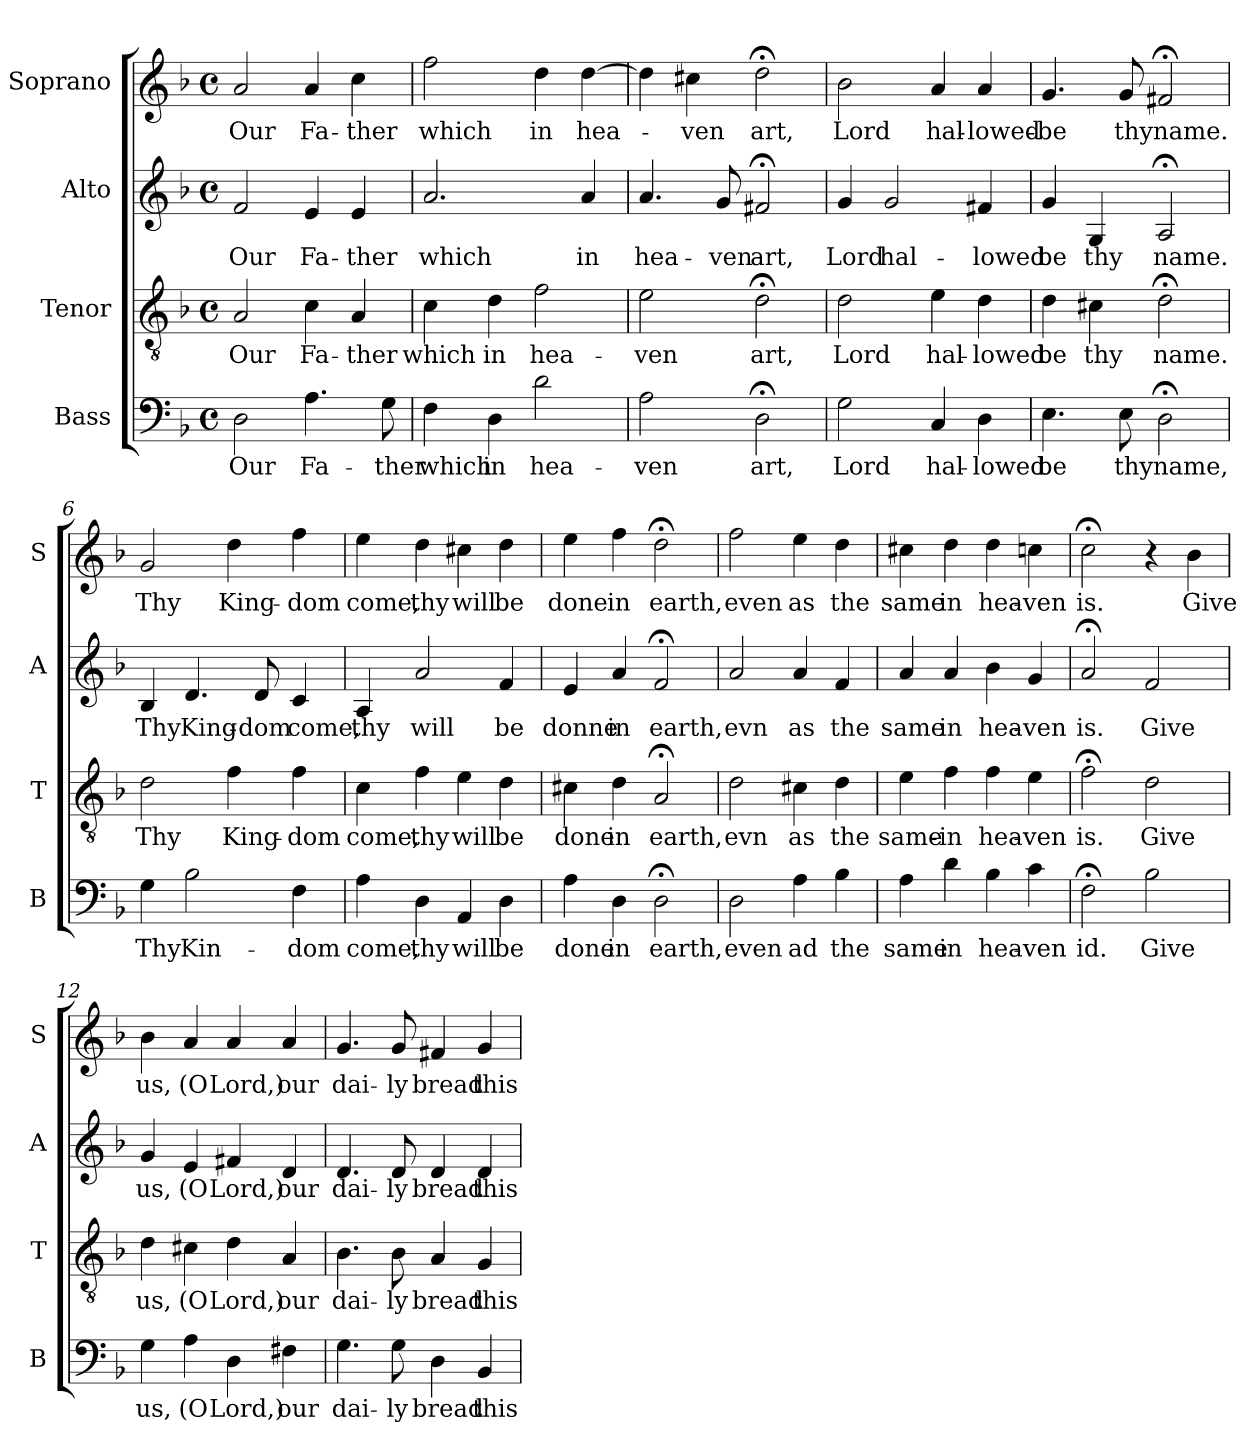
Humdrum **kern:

**kern	**text	**kern	**text	**kern	**text	**kern	**text
*part4	*part4	*part3	*part3	*part2	*part2	*part1	*part1
*staff4	*staff4	*staff3	*staff3	*staff2	*staff2	*staff1	*staff1
*I"Bass	*	*I"Tenor	*	*I"Alto	*	*I"Soprano	*
*I'B	*	*I'T	*	*I'A	*	*I'S	*
*clefF4	*	*clefGv2	*	*clefG2	*	*clefG2	*
*k[b-]	*	*k[b-]	*	*k[b-]	*	*k[b-]	*
*F:	*	*F:	*	*F:	*	*F:	*
*M4/4	*	*M4/4	*	*M4/4	*	*M4/4	*
*met(c)	*	*met(c)	*	*met(c)	*	*met(c)	*
=1	=1	=1	=1	=1	=1	=1	=1
!	!LO:LY:b	!	!LO:LY:b	!	!LO:LY:b	!	!LO:LY:b
2D\	Our	2A/	Our	2f/	Our	2a/	Our
!	!LO:LY:b	!	!LO:LY:b	!	!LO:LY:b	!	!LO:LY:b
4.A\	Fa-	4c\	Fa-	4e/	Fa-	4a/	Fa-
!	!	!	!LO:LY:b	!	!LO:LY:b	!	!LO:LY:b
.	.	4A/	-ther	4e/	-ther	4cc\	-ther
!	!LO:LY:b	!	!	!	!	!	!
8G\	-ther	.	.	.	.	.	.
=2	=2	=2	=2	=2	=2	=2	=2
!	!LO:LY:b	!	!LO:LY:b	!	!LO:LY:b	!	!LO:LY:b
4F\	which	4c\	which	2.a/	which	2ff\	which
!	!LO:LY:b	!	!LO:LY:b	!	!	!	!
4D\	in	4d\	in	.	.	.	.
!	!LO:LY:b	!	!LO:LY:b	!	!	!	!LO:LY:b
2d\	hea-	2f\	hea-	.	.	4dd\	in
!	!	!	!	!	!LO:LY:b	!	!LO:LY:b
.	.	.	.	4a/	in	[4dd\	hea-
=3	=3	=3	=3	=3	=3	=3	=3
!	!LO:LY:b	!	!LO:LY:b	!	!LO:LY:b	!	!
2A\	-ven	2e\	-ven	4.a/	hea-	4dd\]	.
!	!	!	!	!	!	!	!LO:LY:b
.	.	.	.	.	.	4cc#X\	-ven
!	!	!	!	!	!LO:LY:b	!	!
.	.	.	.	8g/	-ven	.	.
!	!LO:LY:b	!	!LO:LY:b	!	!LO:LY:b	!	!LO:LY:b
2D;<\	art,	2d;<\	art,	2f#X;</	art,	2dd;<\	art,
=4	=4	=4	=4	=4	=4	=4	=4
!	!LO:LY:b	!	!LO:LY:b	!	!LO:LY:b	!	!LO:LY:b
2G\	Lord	2d\	Lord	4g/	Lord	2b-\	Lord
!	!	!	!	!	!LO:LY:b	!	!
.	.	.	.	2g/	hal-	.	.
!	!LO:LY:b	!	!LO:LY:b	!	!	!	!LO:LY:b
4C/	hal-	4e\	hal-	.	.	4a/	hal-
!	!LO:LY:b	!	!LO:LY:b	!	!LO:LY:b	!	!LO:LY:b
4D\	-lowed	4d\	-lowed	4f#X/	-lowed	4a/	-lowed-
!!LO:LB:g=z
=5	=5	=5	=5	=5	=5	=5	=5
!	!LO:LY:b	!	!LO:LY:b	!	!LO:LY:b	!	!LO:LY:b
4.E\	be	4d\	be	4g/	be	4.g/	-be
!	!	!	!LO:LY:b	!	!LO:LY:b	!	!
.	.	4c#X\	thy	4G/	thy	.	.
!	!LO:LY:b	!	!	!	!	!	!LO:LY:b
8E\	thy	.	.	.	.	8g/	thy
!	!LO:LY:b	!	!LO:LY:b	!	!LO:LY:b	!	!LO:LY:b
2D;<\	name,	2d;<\	name.	2A;</	name.	2f#X;</	name.
=6	=6	=6	=6	=6	=6	=6	=6
!	!LO:LY:b	!	!LO:LY:b	!	!LO:LY:b	!	!LO:LY:b
4G\	Thy	2d\	Thy	4B-/	Thy	2g/	Thy
!	!LO:LY:b	!	!	!	!LO:LY:b	!	!
2B-\	Kin-	.	.	4.d/	King-	.	.
!	!	!	!LO:LY:b	!	!	!	!LO:LY:b
.	.	4f\	King-	.	.	4dd\	King-
!	!	!	!	!	!LO:LY:b	!	!
.	.	.	.	8d/	-dom	.	.
!	!LO:LY:b	!	!LO:LY:b	!	!LO:LY:b	!	!LO:LY:b
4F\	-dom	4f\	-dom	4c/	come,	4ff\	-dom
=7	=7	=7	=7	=7	=7	=7	=7
!	!LO:LY:b	!	!LO:LY:b	!	!LO:LY:b	!	!LO:LY:b
4A\	come,	4c\	come,	4A/	thy	4ee\	come,
!	!LO:LY:b	!	!LO:LY:b	!	!LO:LY:b	!	!LO:LY:b
4D\	thy	4f\	thy	2a/	will	4dd\	thy
!	!LO:LY:b	!	!LO:LY:b	!	!	!	!LO:LY:b
4AA/	will	4e\	will	.	.	4cc#X\	will
!	!LO:LY:b	!	!LO:LY:b	!	!LO:LY:b	!	!LO:LY:b
4D\	be	4d\	be	4f/	be	4dd\	be
=8	=8	=8	=8	=8	=8	=8	=8
!	!LO:LY:b	!	!LO:LY:b	!	!LO:LY:b	!	!LO:LY:b
4A\	done	4c#X\	done	4e/	donne	4ee\	done
!	!LO:LY:b	!	!LO:LY:b	!	!LO:LY:b	!	!LO:LY:b
4D\	in	4d\	in	4a/	in	4ff\	in
!	!LO:LY:b	!	!LO:LY:b	!	!LO:LY:b	!	!LO:LY:b
2D;<\	earth,	2A;</	earth,	2f;</	earth,	2dd;<\	earth,
=9	=9	=9	=9	=9	=9	=9	=9
!	!LO:LY:b	!	!LO:LY:b	!	!LO:LY:b	!	!LO:LY:b
2D\	even	2d\	evn	2a/	evn	2ff\	even
!	!LO:LY:b	!	!LO:LY:b	!	!LO:LY:b	!	!LO:LY:b
4A\	ad	4c#X\	as	4a/	as	4ee\	as
!	!LO:LY:b	!	!LO:LY:b	!	!LO:LY:b	!	!LO:LY:b
4B-\	the	4d\	the	4f/	the	4dd\	the
!!LO:LB:g=z
=10	=10	=10	=10	=10	=10	=10	=10
!	!LO:LY:b	!	!LO:LY:b	!	!LO:LY:b	!	!LO:LY:b
4A\	same	4e\	same-	4a/	same	4cc#X\	same
!	!LO:LY:b	!	!LO:LY:b	!	!LO:LY:b	!	!LO:LY:b
4d\	in	4f\	-in	4a/	in	4dd\	in
!	!LO:LY:b	!	!LO:LY:b	!	!LO:LY:b	!	!LO:LY:b
4B-\	hea-	4f\	hea-	4b-\	hea-	4dd\	hea-
!	!LO:LY:b	!	!LO:LY:b	!	!LO:LY:b	!	!LO:LY:b
4c\	-ven	4e\	-ven	4g/	-ven	4ccn\	-ven
=11	=11	=11	=11	=11	=11	=11	=11
!	!LO:LY:b	!	!LO:LY:b	!	!LO:LY:b	!	!LO:LY:b
2F;<\	id.	2f;<\	is.	2a;</	is.	2cc;<\	is.
!	!LO:LY:b	!	!LO:LY:b	!	!LO:LY:b	!	!
2B-\	Give	2d\	Give	2f/	Give	4r	.
!	!	!	!	!	!	!	!LO:LY:b
.	.	.	.	.	.	4b-\	Give
=12	=12	=12	=12	=12	=12	=12	=12
!	!LO:LY:b	!	!LO:LY:b	!	!LO:LY:b	!	!LO:LY:b
4G\	us,	4d\	us,	4g/	us,	4b-\	us,
!	!LO:LY:b	!	!LO:LY:b	!	!LO:LY:b	!	!LO:LY:b
4A\	(O	4c#X\	(O	4e/	(O	4a/	(O
!	!LO:LY:b	!	!LO:LY:b	!	!LO:LY:b	!	!LO:LY:b
4D\	Lord,)	4d\	Lord,)	4f#X/	Lord,)	4a/	Lord,)
!	!LO:LY:b	!	!LO:LY:b	!	!LO:LY:b	!	!LO:LY:b
4F#X\	our	4A/	our	4d/	our	4a/	our
=13	=13	=13	=13	=13	=13	=13	=13
!	!LO:LY:b	!	!LO:LY:b	!	!LO:LY:b	!	!LO:LY:b
4.G\	dai-	4.B-\	dai-	4.d/	dai-	4.g/	dai-
!	!LO:LY:b	!	!LO:LY:b	!	!LO:LY:b	!	!LO:LY:b
8G\	-ly	8B-\	-ly	8d/	-ly	8g/	-ly
!	!LO:LY:b	!	!LO:LY:b	!	!LO:LY:b	!	!LO:LY:b
4D\	bread	4A/	bread	4d/	bread	4f#X/	bread
!	!LO:LY:b	!	!LO:LY:b	!	!LO:LY:b	!	!LO:LY:b
4BB-/	this	4G/	this	4d/	this	4g/	this
=	=	=	=	=	=	=	=
*-	*-	*-	*-	*-	*-	*-	*-
